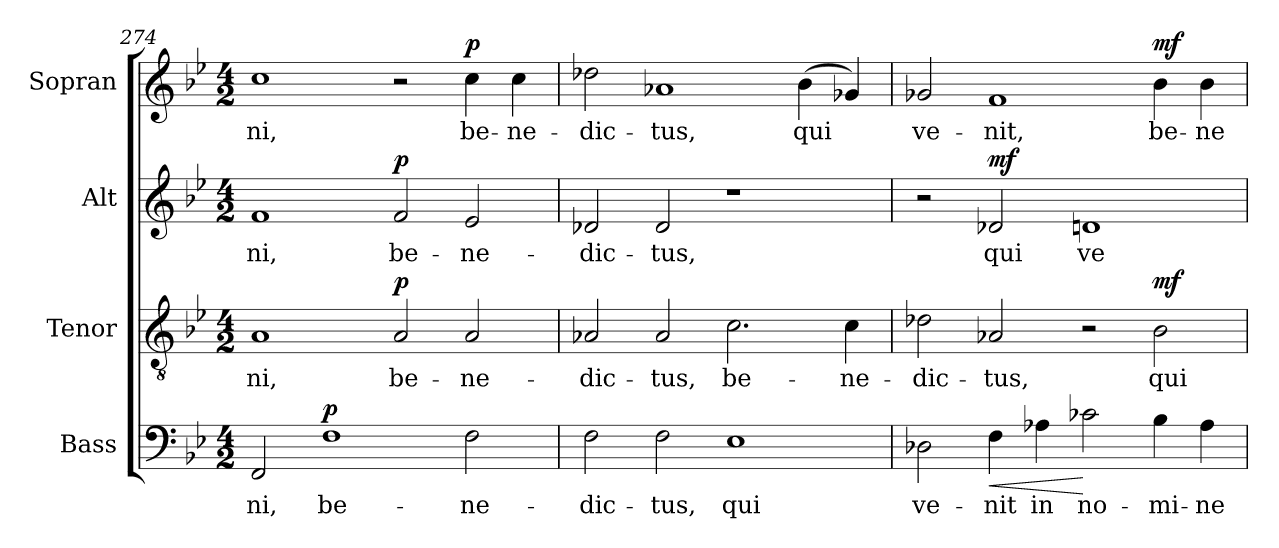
**kern	**text	**dynam	**kern	**text	**dynam	**kern	**text	**dynam	**kern	**text	**dynam
*part4	*part4	*part4	*part3	*part3	*part3	*part2	*part2	*part2	*part1	*part1	*part1
*staff4	*staff4	*staff4	*staff3	*staff3	*staff3	*staff2	*staff2	*staff2	*staff1	*staff1	*staff1
*I"Bass	*	*	*I"Tenor	*	*	*I"Alt	*	*	*I"Sopran	*	*
*I'B.	*	*	*I'T.	*	*	*I'A.	*	*	*I'S.	*	*
*clefF4	*	*	*clefGv2	*	*	*clefG2	*	*	*clefG2	*	*
*k[b-e-]	*	*	*k[b-e-]	*	*	*k[b-e-]	*	*	*k[b-e-]	*	*
*B-:	*	*	*B-:	*	*	*B-:	*	*	*B-:	*	*
*M4/2	*	*	*M4/2	*	*	*M4/2	*	*	*M4/2	*	*
=274	=274	=274	=274	=274	=274	=274	=274	=274	=274	=274	=274
!	!LO:LY:b	!	!	!LO:LY:b	!	!	!LO:LY:b	!	!	!LO:LY:b	!
2FF/	-ni,	.	1A	-ni,	.	1f	-ni,	.	1cc	-ni,	.
!	!LO:LY:b	!LO:DY:a	!	!	!	!	!	!	!	!	!
1F	be-	p	.	.	.	.	.	.	.	.	.
!	!	!	!	!LO:LY:b	!LO:DY:a	!	!LO:LY:b	!LO:DY:a	!	!	!
.	.	.	2A/	be-	p	2f/	be-	p	2r	.	.
!	!LO:LY:b	!	!	!LO:LY:b	!	!	!LO:LY:b	!	!	!LO:LY:b	!LO:DY:a
2F\	-ne-	.	2A/	-ne-	.	2e-/	-ne-	.	4cc\	be-	p
!	!	!	!	!	!	!	!	!	!	!LO:LY:b	!
.	.	.	.	.	.	.	.	.	4cc\	-ne-	.
=275	=275	=275	=275	=275	=275	=275	=275	=275	=275	=275	=275
!	!LO:LY:b	!	!	!LO:LY:b	!	!	!LO:LY:b	!	!	!LO:LY:b	!
2F\	-dic-	.	2A-X/	-dic-	.	2d-X/	-dic-	.	2dd-X\	-dic-	.
!	!LO:LY:b	!	!	!LO:LY:b	!	!	!LO:LY:b	!	!	!LO:LY:b	!
2F\	-tus,	.	2A-/	-tus,	.	2d-/	-tus,	.	1a-X	-tus,	.
!	!LO:LY:b	!	!	!LO:LY:b	!	!	!	!	!	!	!
1E-	qui	.	2.c\	be-	.	1r	.	.	.	.	.
!	!	!	!	!	!	!	!	!	!	!LO:LY:b	!
.	.	.	.	.	.	.	.	.	(>4b-\	qui	.
!	!	!	!	!LO:LY:b	!	!	!	!	!	!	!
.	.	.	4c\	-ne-	.	.	.	.	4g-X/)	.	.
!!LO:LB:g=z
=276	=276	=276	=276	=276	=276	=276	=276	=276	=276	=276	=276
!	!LO:LY:b	!	!	!LO:LY:b	!	!	!	!	!	!LO:LY:b	!
2D-X\	ve-	.	2d-X\	-dic-	.	2r	.	.	2g-X/	ve-	.
!	!LO:LY:b	!LO:HP:b	!	!LO:LY:b	!	!	!LO:LY:b	!LO:DY:a	!	!LO:LY:b	!
4F\	-nit	<	2A-X/	-tus,	.	2d-X/	qui	mf	1f	-nit,	.
!	!LO:LY:b	!	!	!	!	!	!	!	!	!	!
4A-X\	in	.	.	.	.	.	.	.	.	.	.
!	!LO:LY:b	!	!	!	!	!	!LO:LY:b	!	!	!	!
2c-X\	no-	[	2r	.	.	1dn	ve-	.	.	.	.
!	!LO:LY:b	!	!	!LO:LY:b	!LO:DY:a	!	!	!	!	!LO:LY:b	!LO:DY:a
4B-\	-mi-	.	2B-\	qui	mf	.	.	.	4b-\	be-	mf
!	!LO:LY:b	!	!	!	!	!	!	!	!	!LO:LY:b	!
4A-\	-ne	.	.	.	.	.	.	.	4b-\	-ne-	.
=	=	=	=	=	=	=	=	=	=	=	=
*-	*-	*-	*-	*-	*-	*-	*-	*-	*-	*-	*-
